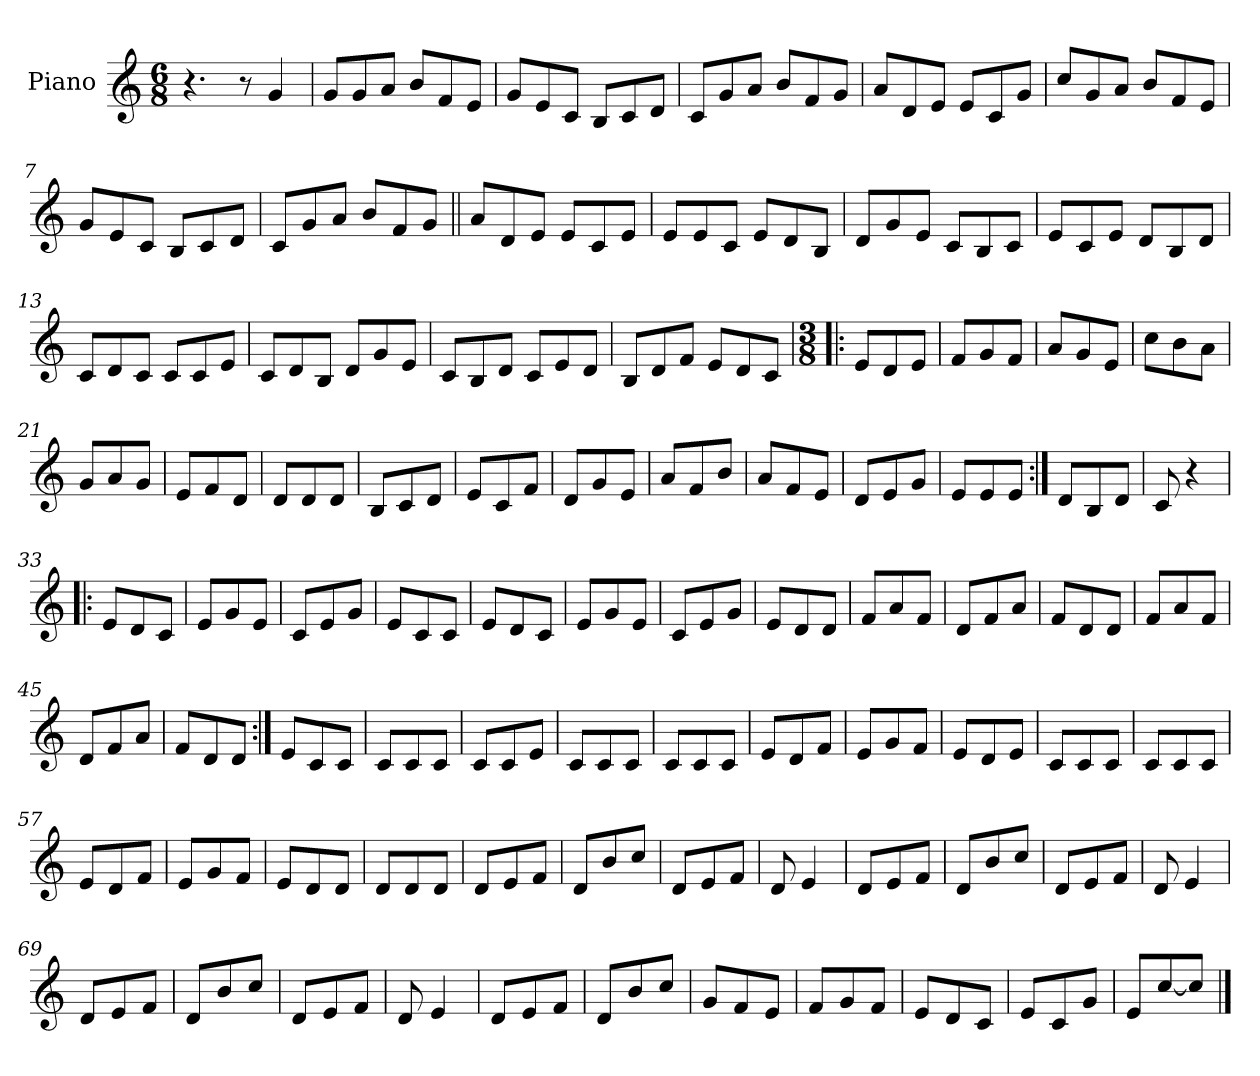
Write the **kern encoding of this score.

**kern
*part1
*staff1
*I"Piano
*I'Pno.
*clefG2
*k[]
*M6/8
*MM180
=1
4.r
8r
4g/
=2
8g/L
8g/
8a/J
8b/L
8f/
8e/J
=3
8g/L
8e/
8c/J
8B/L
8c/
8d/J
=4
8c/L
8g/
8a/J
8b/L
8f/
8g/J
!!LO:LB:g=z
=5
8a/L
8d/
8e/J
8e/L
8c/
8g/J
=6
8cc/L
8g/
8a/J
8b/L
8f/
8e/J
=7
8g/L
8e/
8c/J
8B/L
8c/
8d/J
!!LO:LB:g=z
=8
8c/L
8g/
8a/J
8b/L
8f/
8g/J
=9||
8a/L
8d/
8e/J
8e/L
8c/
8e/J
=10
8e/L
8e/
8c/J
8e/L
8d/
8B/J
!!LO:LB:g=z
=11
8d/L
8g/
8e/J
8c/L
8B/
8c/J
=12
8e/L
8c/
8e/J
8d/L
8B/
8d/J
=13
8c/L
8d/
8c/J
8c/L
8c/
8e/J
!!LO:LB:g=z
=14
8c/L
8d/
8B/J
8d/L
8g/
8e/J
=15
8c/L
8B/
8d/J
8c/L
8e/
8d/J
=16
8B/L
8d/
8f/J
8e/L
8d/
8c/J
=17!|:
*M3/8
8e/L
8d/
8e/J
!!LO:LB:g=z
=18
8f/L
8g/
8f/J
=19
8a/L
8g/
8e/J
=20
8cc\L
8b\
8a\J
=21
8g/L
8a/
8g/J
=22
8e/L
8f/
8d/J
=23
8d/L
8d/
8d/J
!!LO:LB:g=z
=24
8B/L
8c/
8d/J
=25
8e/L
8c/
8f/J
=26
8d/L
8g/
8e/J
=27
8a/L
8f/
8b/J
=28
8a/L
8f/
8e/J
=29
8d/L
8e/
8g/J
!!LO:LB:g=z
=30
8e/L
8e/
8e/J
=31:|!
8d/L
8B/
8d/J
=32
8c/
4r
=33!|:
8e/L
8d/
8c/J
=34
8e/L
8g/
8e/J
=35
8c/L
8e/
8g/J
!!LO:LB:g=z
=36
8e/L
8c/
8c/J
=37
8e/L
8d/
8c/J
=38
8e/L
8g/
8e/J
=39
8c/L
8e/
8g/J
=40
8e/L
8d/
8d/J
=41
8f/L
8a/
8f/J
!!LO:LB:g=z
=42
8d/L
8f/
8a/J
=43
8f/L
8d/
8d/J
=44
8f/L
8a/
8f/J
=45
8d/L
8f/
8a/J
=46
8f/L
8d/
8d/J
=47:|!
8e/L
8c/
8c/J
!!LO:PB:g=z
=48
8c/L
8c/
8c/J
=49
8c/L
8c/
8e/J
=50
8c/L
8c/
8c/J
=51
8c/L
8c/
8c/J
=52
8e/L
8d/
8f/J
!!LO:LB:g=z
=53
8e/L
8g/
8f/J
=54
8e/L
8d/
8e/J
=55
8c/L
8c/
8c/J
=56
8c/L
8c/
8c/J
=57
8e/L
8d/
8f/J
=58
8e/L
8g/
8f/J
!!LO:LB:g=z
=59
8e/L
8d/
8d/J
=60
8d/L
8d/
8d/J
=61
8d/L
8e/
8f/J
=62
8d/L
8b/
8cc/J
=63
8d/L
8e/
8f/J
=64
8d/
4e/
!!LO:LB:g=z
=65
8d/L
8e/
8f/J
=66
8d/L
8b/
8cc/J
=67
8d/L
8e/
8f/J
=68
8d/
4e/
=69
8d/L
8e/
8f/J
=70
8d/L
8b/
8cc/J
!!LO:LB:g=z
=71
8d/L
8e/
8f/J
=72
8d/
4e/
=73
8d/L
8e/
8f/J
=74
8d/L
8b/
8cc/J
=75
8g/L
8f/
8e/J
=76
8f/L
8g/
8f/J
!!LO:LB:g=z
=77
8e/L
8d/
8c/J
=78
8e/L
8c/
8g/J
=79
8e/L
[8cc/
8cc/J]
==
*-
